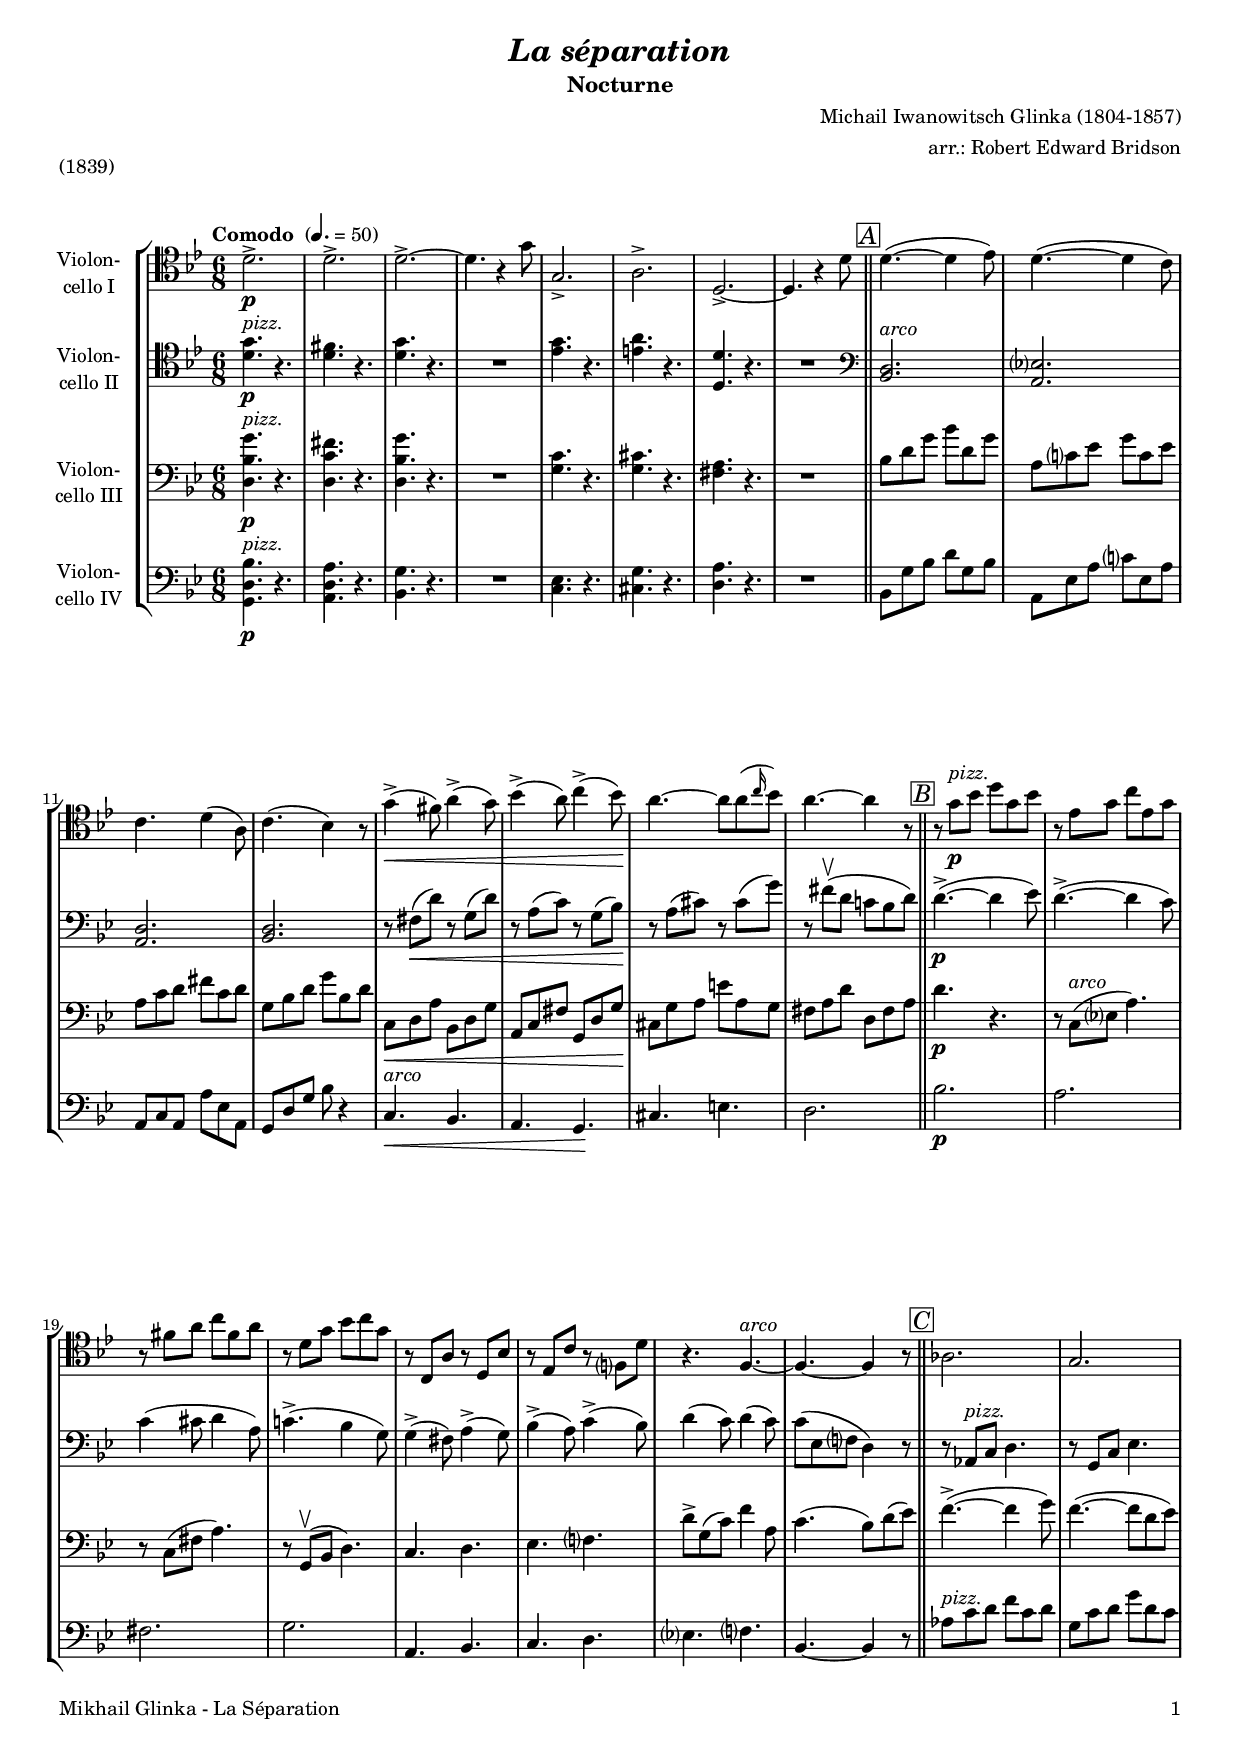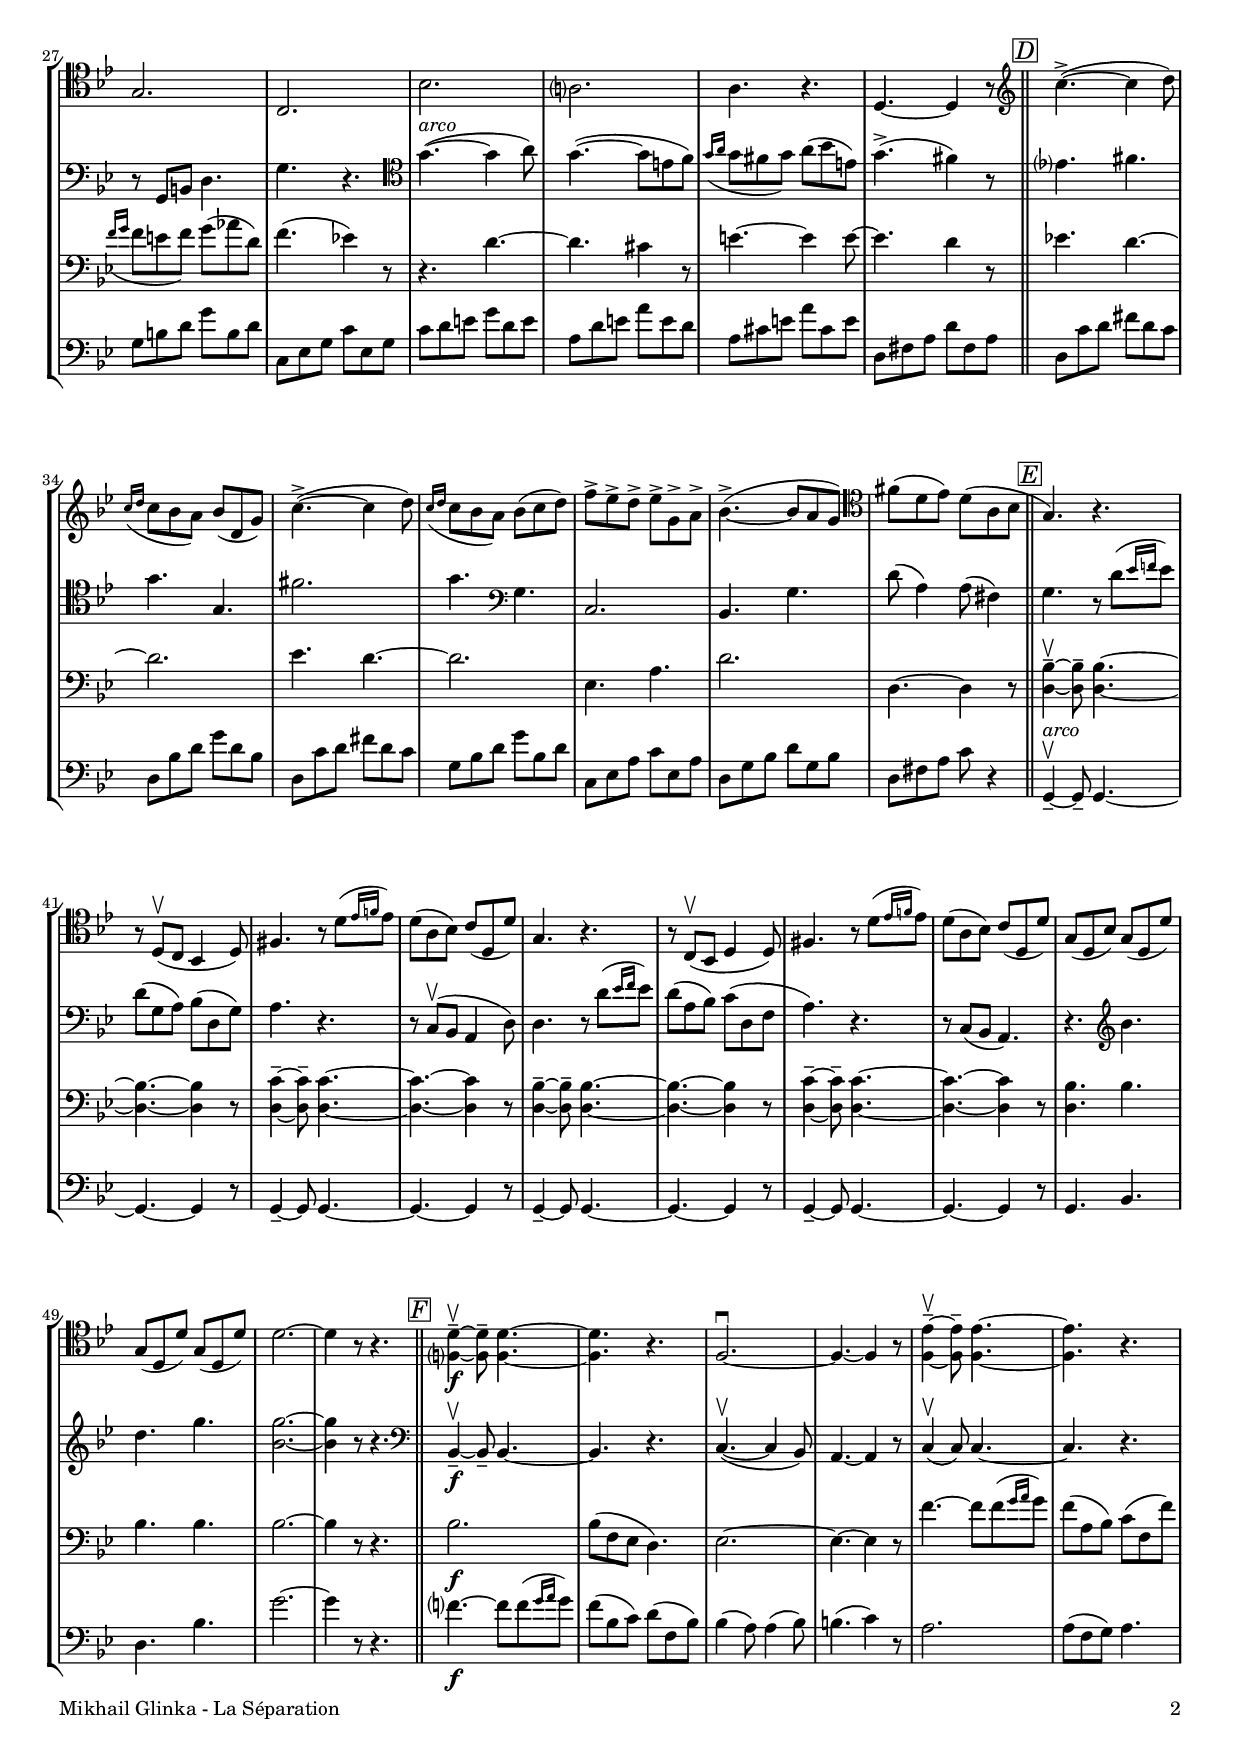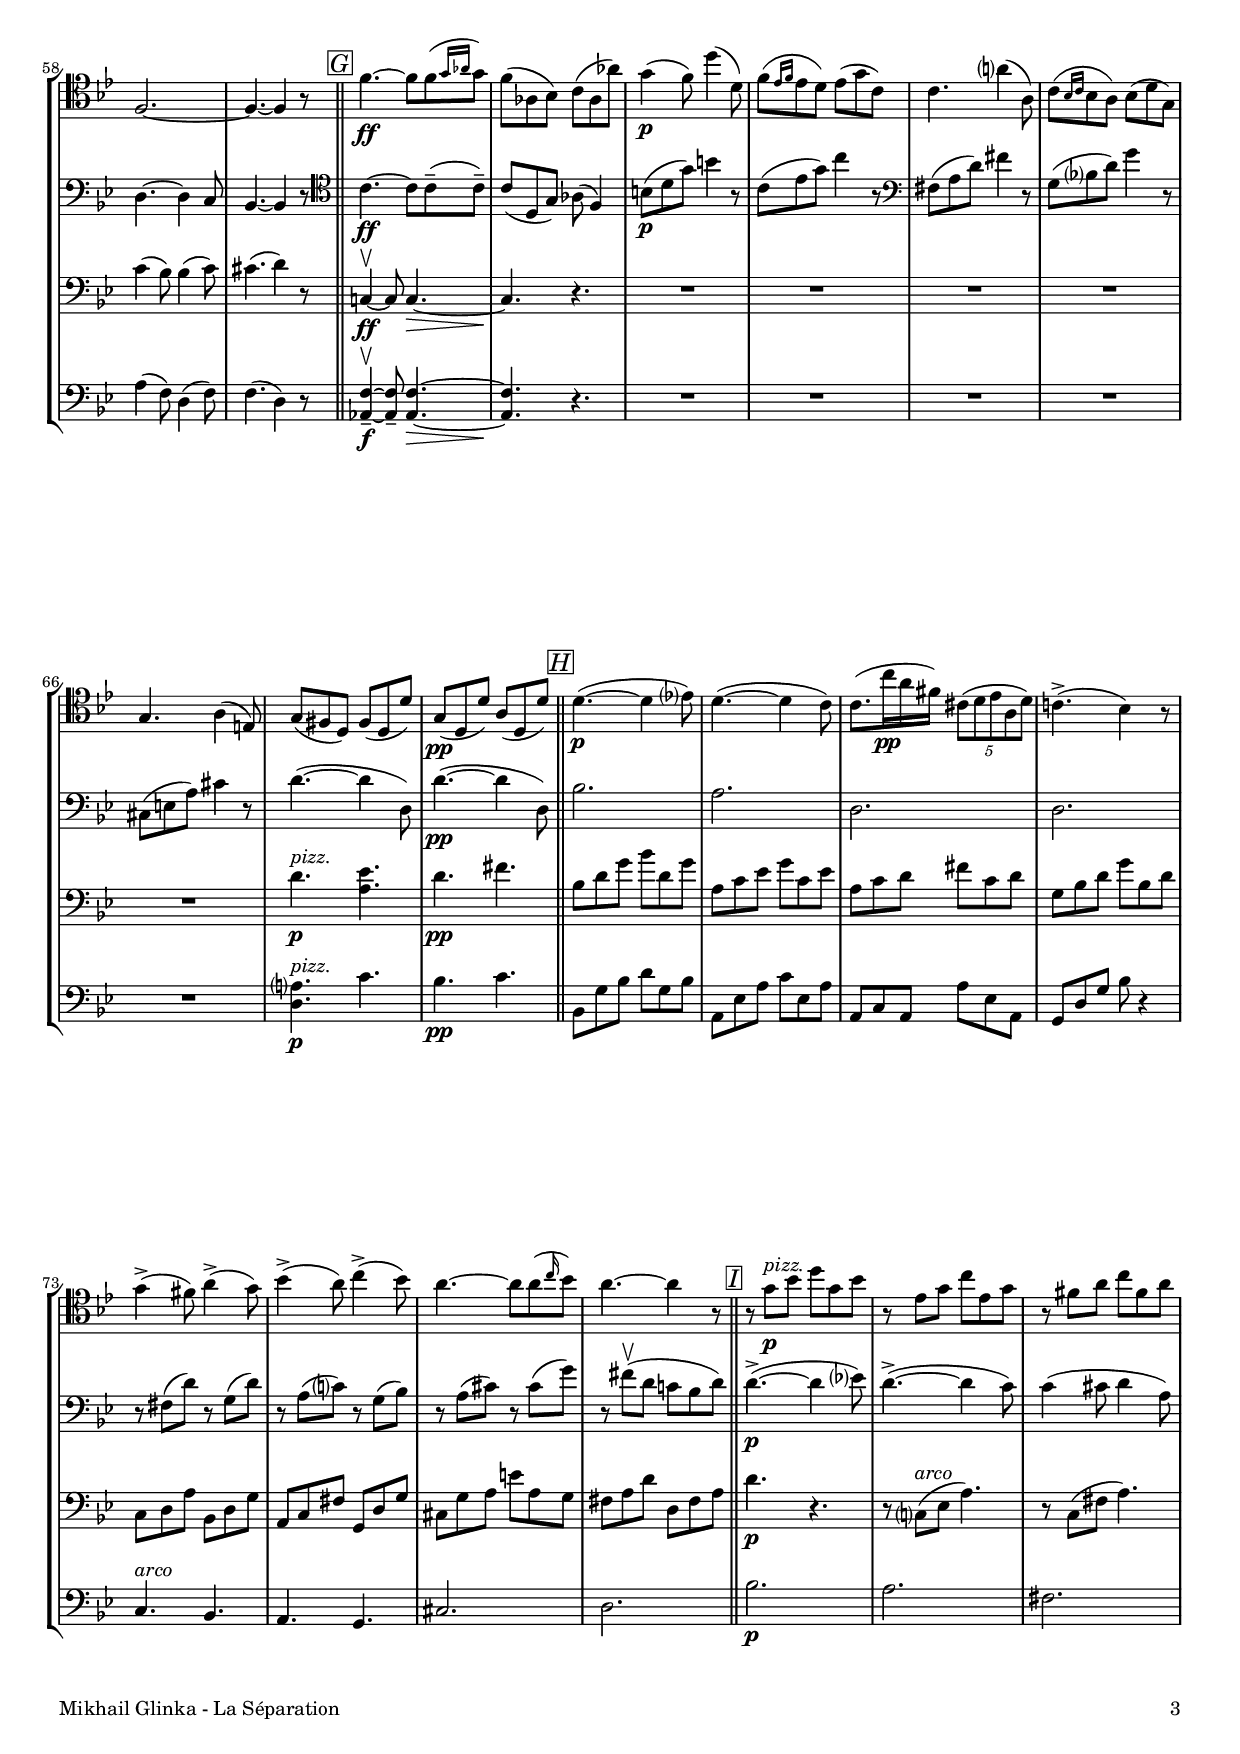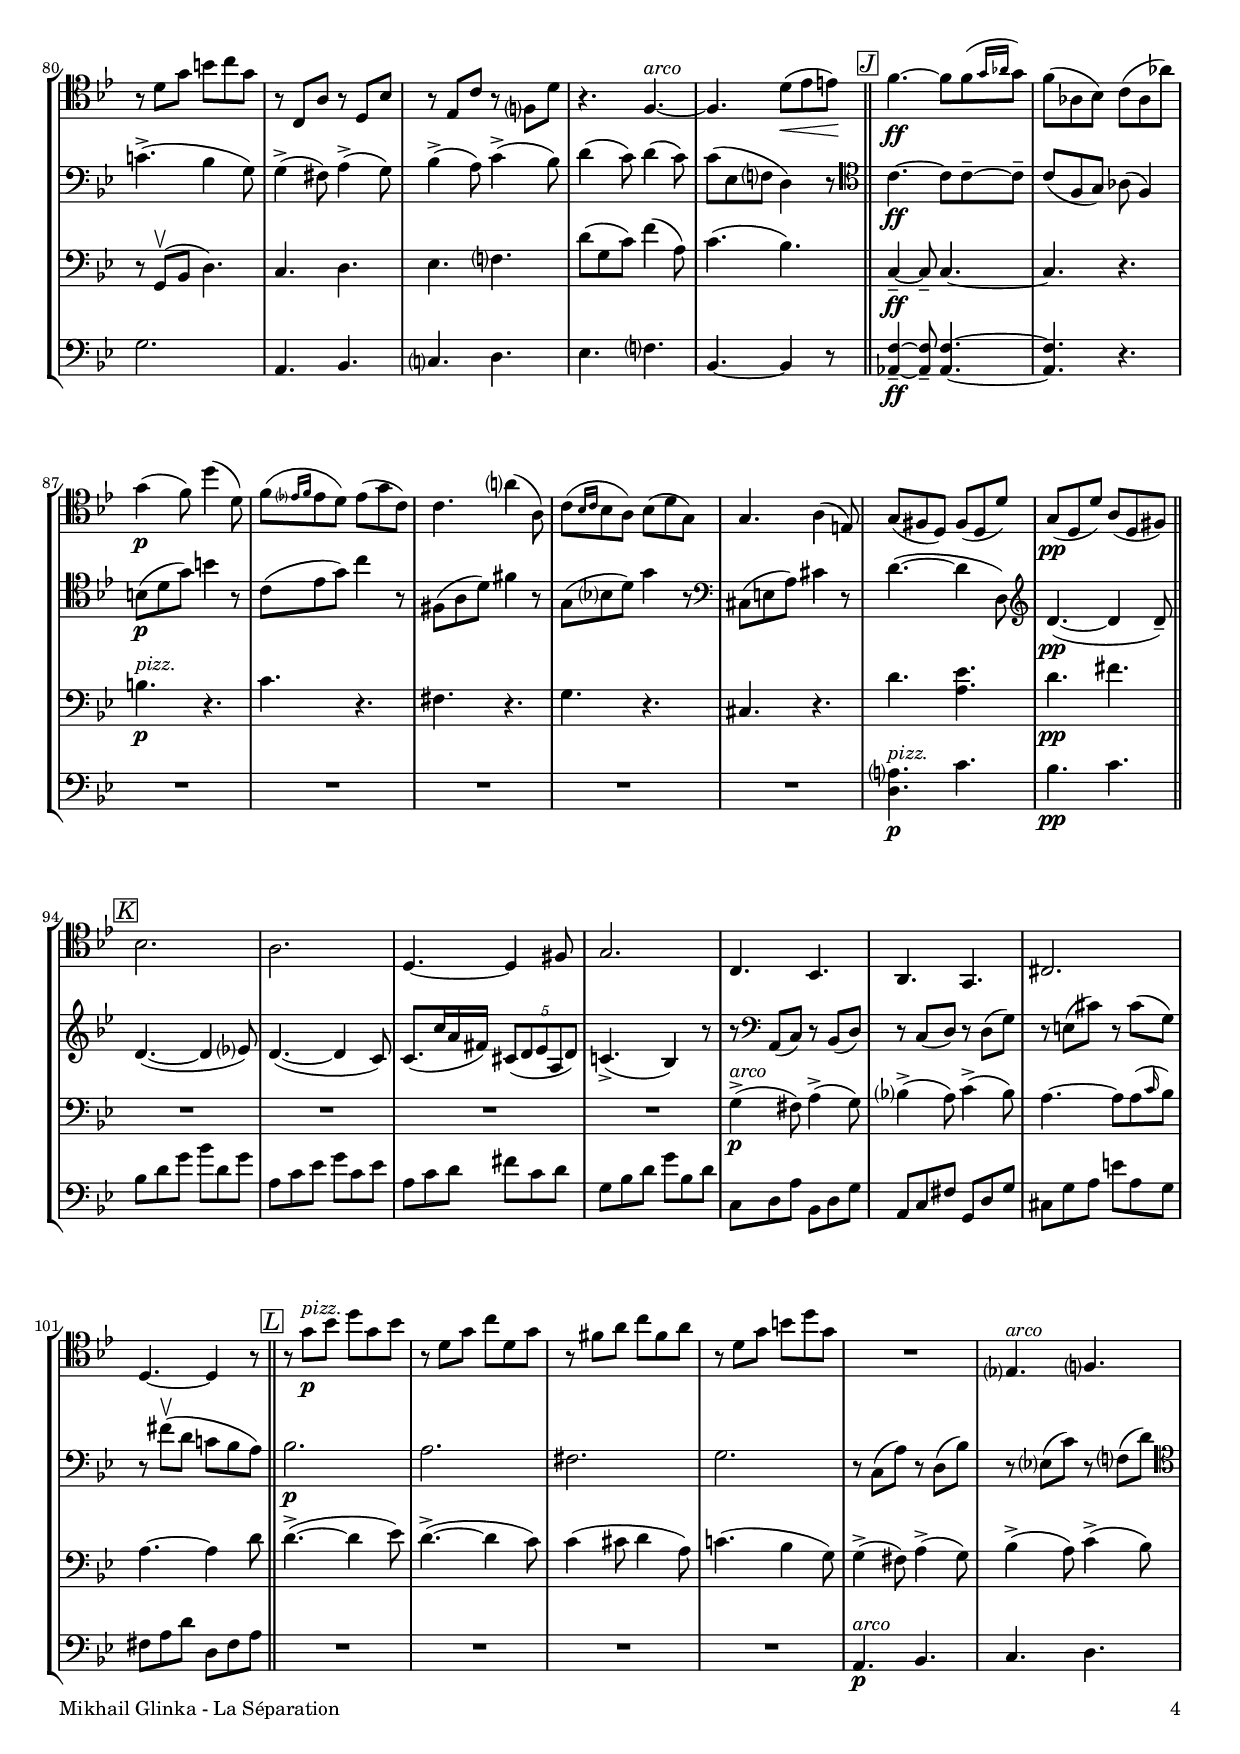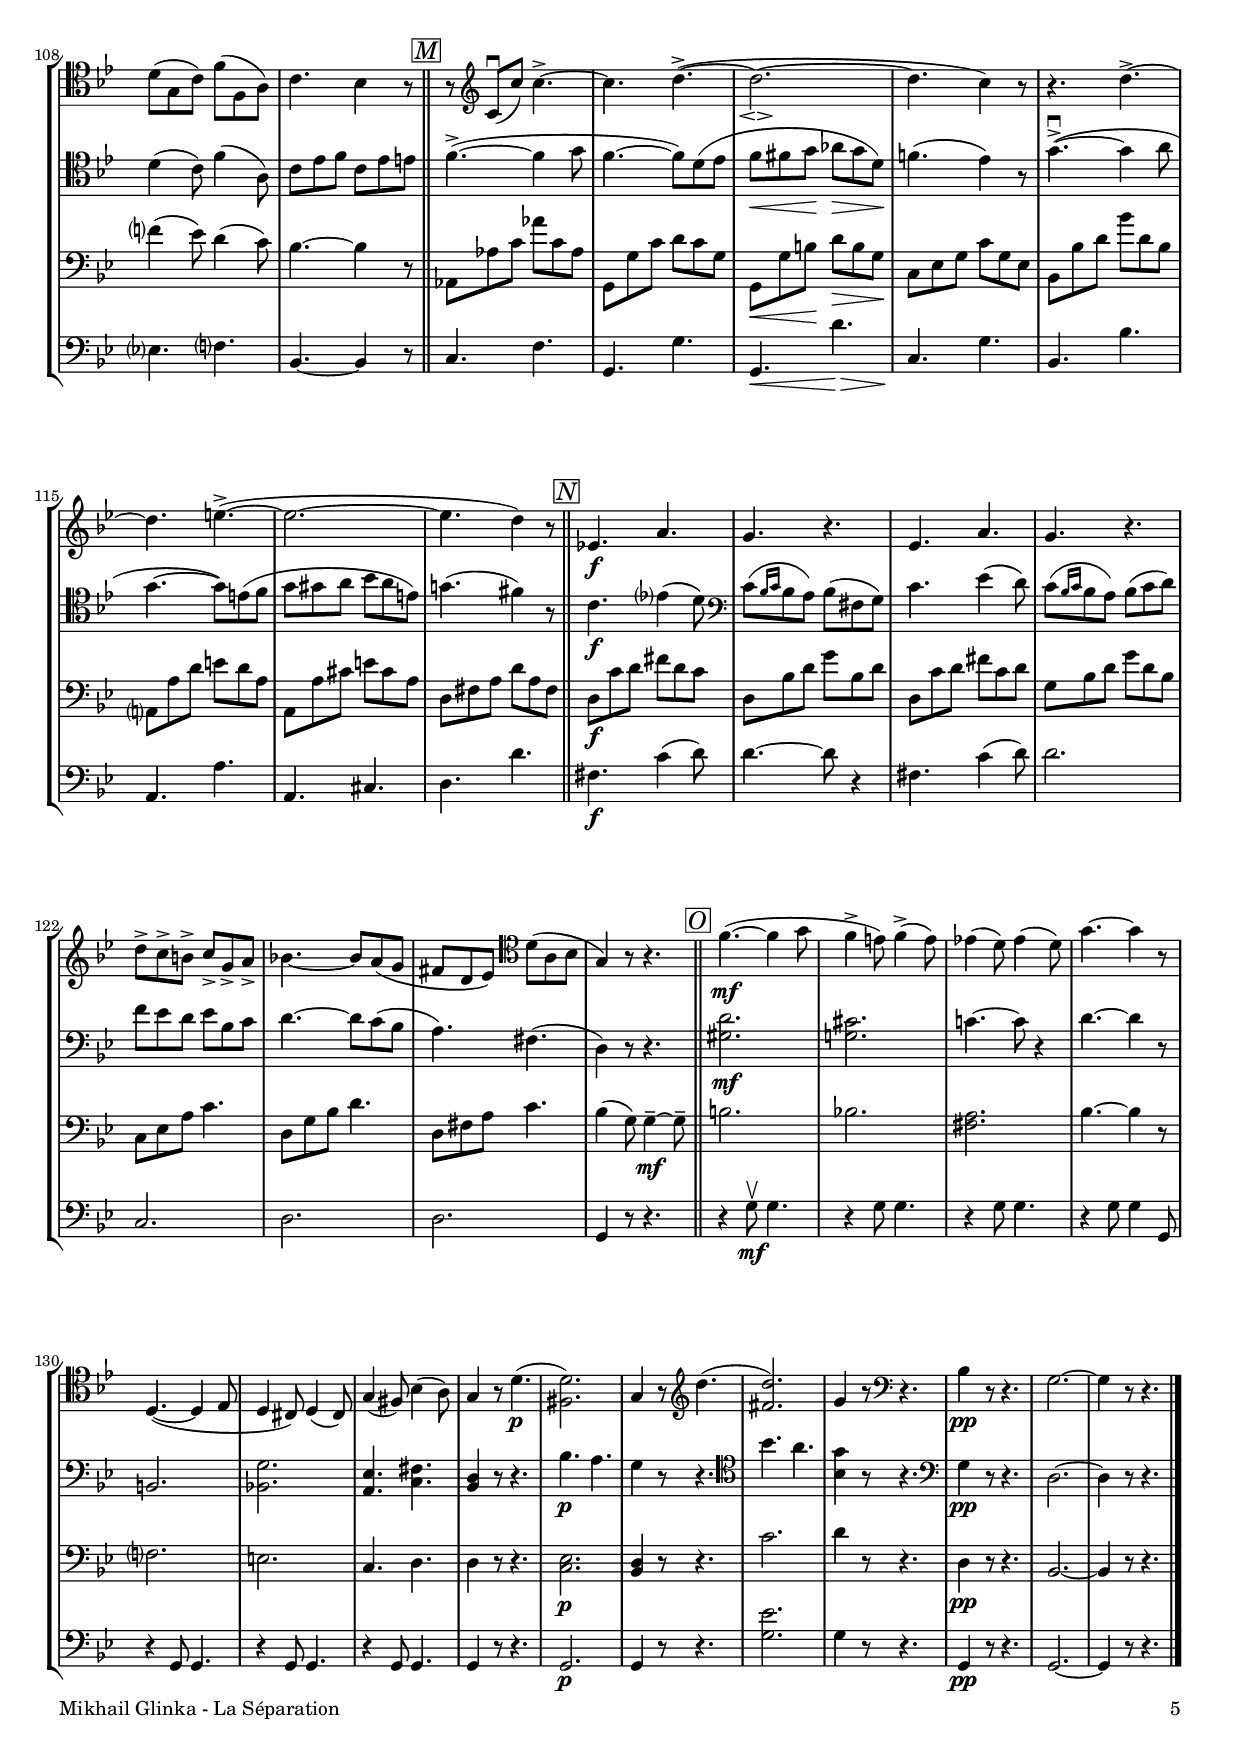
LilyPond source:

\version "2.18.2"
\include "deutsch.ly"
  
#(set-global-staff-size 17)

\header {
  title     = \markup \bold \italic "La séparation"
  subtitle  = "Nocturne"
  composer  = "Michail Iwanowitsch Glinka (1804-1857)"
  arranger  = "arr.: Robert Edward Bridson"
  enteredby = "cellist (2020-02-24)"
  piece     = "(1839)"
}

voiceconsts = {
  \key c \minor
  \time 6/8
  \clef "bass"
%  \numericTimeSignature
  \compressFullBarRests
  % Set default beaming for all staves
%  \set Timing.beamExceptions = #'()
%  \set Timing.baseMoment     = #(ly:make-moment 1 4)
%  \set Timing.beatStructure  = #'(1 1 1 1)
  \tempo "Comodo " 4.=50
}

arco = \markup \italic "arco"
pizz = \markup \italic "pizz."

micl = "clarinet"
mifl = "flute"
miob = "oboe"
mifh = "french horn"
misx = "tenor sax"
mist = "string ensemble 1"
miba = "cello"
%miba = "bassoon"
%miba = "pizzicato strings"
%miba = "harpsichord"

boxa = { \bar "||" \mark \markup \box \italic "A" }
boxb = { \bar "||" \mark \markup \box \italic "B" }
boxc = { \bar "||" \mark \markup \box \italic "C" }
boxd = { \bar "||" \mark \markup \box \italic "D" }
boxe = { \bar "||" \mark \markup \box \italic "E" }
boxf = { \bar "||" \mark \markup \box \italic "F" }
boxg = { \bar "||" \mark \markup \box \italic "G" }
boxh = { \bar "||" \mark \markup \box \italic "H" }
boxi = { \bar "||" \mark \markup \box \italic "I" }
boxj = { \bar "||" \mark \markup \box \italic "J" }
boxk = { \bar "||" \mark \markup \box \italic "K" }
boxl = { \bar "||" \mark \markup \box \italic "L" }
boxm = { \bar "||" \mark \markup \box \italic "M" }
boxn = { \bar "||" \mark \markup \box \italic "N" }
boxo = { \bar "||" \mark \markup \box \italic "O" }

va = \relative c' {
  \voiceconsts
  \clef "tenor"
  
  g2.->\p
  g->
  g~->
  g4. r4 c8
  c,2.->
  d->
  g,~->
  g4. r4 g'8 \boxa
  g4.(~ g4 as8)
  g4.(~ g4 f8)

  f4. g4( d8)
  f4.( es4) r8
  c'4(->\< h8) d4(-> c8)
  es4(-> d8) f4(-> es8)\!
  d4.~ d8[ d( \grace f16 es8)]
  d4.~ d4 r8 \boxb
  r8 c^\pizz\p es g c, es

  r as, c f as, c
  r h d f h, d
  r g, c es f c
  r f,, d' r g, es'
  r as, f' r b,? g'
  r4. b,~^\arco
  b~ b4 r8 \boxc

  des2.
  c
  c
  f,
  es'
  d?
  d4. r
  g,~ g4 r8 \boxd \clef "treble"
  f''4.(~-> f4 g8)
  \grace { f16([ g] } f8 es d) es( g, c)

  f4.(~-> f4 g8)
  \grace { f16([ g] } f8 es d) es( f g)
  b-> as-> g-> as-> c,-> d->
  es4.(~-> es8 d c) \clef "tenor"
  h( g as) g( d es \boxe
  c4.) r
  r8 g(\upbow f es4 g8)

  h4. r8 g'[( \grace { as16[ b!] } as8)]
  g( d es) f( g, g')
  c,4. r
  r8 f,(\upbow es g4 g8)
  h4. r8 g'[( \grace { as16[ b!] } as8)]
  g( d es) f( g, g')

  c,( g es') c( g g')
  c,( g g') c,( g g')
  g2.~
  g4 r8 r4. \boxf
  <b,? g'>4--~\upbow\f <b g'>8-- <b g'>4.~
  <b g'> r
  b2.~\downbow
  b4.~ b4 r8

  <b as'>4--~\upbow <b as'>8-- <b as'>4.~
  <b as'> r
  b2.~
  b4.~ b4 r8 \boxg
  b'4.~\ff b8[ b( \grace { c16[ des] } c8)]
  b( des, es) f( des des')
  c4(\p b8) g'4( g,8)

  b[( \grace { as16[ b] } as8 g)] as( c f,)
  f4. d'?4( d,8)
  f([ \grace { es16[ f] } es8 d)] es( g c,)
  c4. d4( a8)
  c( h g) h( g g')
  c,(\pp g g') d( g, g') \boxh

  g4.(~\p g4 as?8)
  g4.(~ g4 f8)
  f8.( f'16\pp d h) \tuplet 5/3 4. { fis8( g as d, g) }
  f!4.(-> es4) r8
  c'4(-> h8) d4(-> c8)
  es4(-> d8) f4(-> es8)
  d4.~ d8[ d( \grace f16 es8)]

  d4.~ d4 r8 \boxi
  r c^\pizz\p es g c, es
  r as, c f as, c
  r h d f h, d
  r g, c e f c
  r f,, d' r g, es'

  r as, f' r b,? g'
  r4. b,~^\arco
  b g'8(\< as a)\! \boxj
  b4.~\ff b8[ b( \grace { c16[ des] } c8)]
  b( des, es) f( des des')
  c4(\p b8) g'4( g,8)

  b[( \grace { as?16[ b] } as8 g)] as( c f,)
  f4. d'?4( d,8)
  f[( \grace { es16[ f] } es8 d)] es( g c,)
  c4. d4( a8)
  c( h g) h( g g')
  c,(\pp g g') d( g, h) \boxk

  es2.
  d
  g,4.~ g4 h8
  c2.
  f,4. es
  d c
  fis2.
  g4.~ g4 r8 \boxl
  r c'^\pizz\p es g c, es
  r g, c f g, c

  r h d f h, d
  r g, c e g c,
  R2.
  as,?4.^\arco b?
  g'8( c, f) b( b, d)
  f4. es4 r8 \boxm

  r \clef "treble" f(^\downbow f') f4.~->
  f g(~->
  g2.~_\espressivo
  g4. f4) r8
  r4. g~->
  g a(~->
  a2.~
  a4. g4) r8 \boxn

  as,!4.\f d
  c r
  as d
  c r
  g'8-> f-> e-> f-> c-> d->
  es!4.~ es8 d( c
  h g as) \clef "tenor" g( d es
  c4) r8 r4. \boxo

  b'4.(~\mf b4 c8
  b4-> a8) b4(-> a8)
  as!4( g8) as4( g8)
  c4.~ c4 r8
  g,4.(~ g4 as8
  g4 fis8) g4( fis8)
  c'4( h8) es4( d8)

  c4 r8 g'4.(\p
  <h, g'>2.)
  c4 r8 \clef "treble" g''4.(
  <h, g'>2.)
  c4 r8 \clef "bass" r4.
  es,4\pp r8 r4.
  c2.~
  c4 r8 r4. \bar "|."
}

vb = \relative c' {
  \voiceconsts
  \clef "tenor"
  
  <g c>4.^\pizz\p r
  <g h> r
  <g c> r
  R2.
  <as c>4. r
  <a d> r
  <g, g'> r
  R2. \boxa

  \clef "bass" <es g>^\arco
  <d as'?>
  <d g>
  <es g>
  r8 h'(\< g') r c,( g')
  r d( f) r c( es)\!
  r d( fis) r fis( c')
  r h(\upbow g f! es g) \boxb

  g4.(~->\p g4 as8)
  g4.(~-> g4 f8)
  f4( fis8 g4 d8)
  f!4.(-> es4 c8)
  c4(-> h8) d4(-> c8)
  es4(-> d8) f4(-> es8)
  g4( f8) g4( f8)

  f( as, b? g4) r8 \boxc
  r des^\pizz f g4.
  r8 c, f as4.
  r8 c, e g4.
  c r \clef "tenor"
  c'(~^\arco c4 d8)
  c4.(~ c8 a b)

  \grace { c16([ d] } c8 h c) d( es a,)
  c4.(-> h4) r8 \boxd
  as?4. h
  c c,
  h'2.
  c4. \clef "bass" c,
  f,2.
  es4. c'
  g'8( d4) d8( h4) \boxe
  c4. r8 g'[( \grace { as16[ b!] } as8)]
  g( c, d) es( g, c)
  d4. r
  r8 f,(\upbow es d4 g8)
  g4. r8 g'[( \grace { as16[ b] } as8)]
  g( d es) f( g, b
  d4.) r

  r8 f,( es d4.)
  r \clef "treble" es''
  g c
  <es, c'>2.~
  <es c'>4 r8 r4. \boxf
  \clef "bass" es,,4~--\upbow\f es8-- es4.~
  es r
  f(~\upbow f4 es8)
  d4.~ d4 r8

  f4(\upbow f8) f4.~
  f r
  g4.~ g4 f8
  es4.~ es4 r8 \boxg
  \clef "tenor" f'4.~\ff f8 f(-- f)--
  f( g, c) des( b4)
  e8(\p g c) e4 r8

  f,( as c) f4 r8 \clef "bass"
  h,,( d g) h4 r8
  c,( es? g) c4 r8
  fis,,( a d) fis4 r8
  g4.(~ g4 g,8)
  g'4.(~\pp g4 g,8) \boxh
  es'2.
  d

  g,
  g
  r8 h( g') r c,( g')
  r d( f?) r c( es)
  r d( fis) r fis( c')
  r h(\upbow g f! es g) \boxi
  g4.(~->\p g4 as?8)

  g4.(~-> g4 f8)
  f4( fis8 g4 d8)
  f!4.(-> es4 c8)
  c4(-> h8) d4(-> c8)
  es4(-> d8) f4(-> es8)
  g4( f8) g4( f8)
  f( as, b? g4) r8 \boxj

  \clef "tenor" f'4.~\ff f8 f~-- f--
  f( b, c) des( b4)
  e8(\p g c) e4 r8
  f,( as c) f4 r8
  h,,( d g) h4 r8
  c,( es? g) c4 r8 \clef "bass"

  fis,,( a d) fis4 r8
  g4.(~ g4 g,8) \clef "treble"
  g'4.(~\pp g4 g8)-- \boxk
  g4.(~ g4 as?8)
  g4.(~ g4 f8)
  f8.( f'16 d h) \tuplet 5/3 4. { fis8( g as d, g) }
  f!4.(-> es4) r8

  r \clef "bass" d,( f) r es( g)
  r f( g) r g( c)
  r a( fis') r fis( c)
  r h'(\upbow g f! es d) \boxl
  es2.\p
  d

  h
  c
  r8 f,( d') r g,( es')
  r as,?( f') r b,?( g') \clef "tenor"
  g4( f8) b4( d,8)
  f as b f as a \boxm

  b4.(~-> b4 c8
  b4.~ b8) g( as
  b\< h c\! des\> c g)\!
  b!4.( as4) r8
  c4.(~->\downbow c4 d8
  c4.~ c8) a( b
  c cis d es d a)

  c!4.( h4) r8 \boxn
  f4.\f as?4( g8) \clef "bass"
  f[( \grace { es16[ f] } es8 d)] es( h c)
  f4. as4( g8)
  f[( \grace { es16[ f] } es8 d)] es( f g)
  b as g as es f
  g4.~ g8 f( es

  d4.) h(
  g4) r8 r4. \boxo
  <cis g'>2.\mf
  <c! fis>
  f!4.~ f8 r4
  g4.~ g4 r8
  e,2.
  <es! c'>
  <d as'>4. <f h>

  <es g>4 r8 r4.
  es'\p d
  c4 r8 r4. \clef "tenor"
  es' d
  <es, c'>4 r8 r4. \clef "bass"
  c4\pp r8 r4.
  g2.~
  g4 r8 r4. \bar "|."
}

vc = \relative c {
  \voiceconsts

  <g es' c'>4.^\pizz\p r
  <g f' h> r
  <g es' c'> r
  R2.
  <c f>4. r
  <c fis> r
  <h d> r
  R2. \boxa

  es8 g c es g, c
  d, f? as c f, as
  d, f g h f g
  c, es g c es, g
  f,\< g d' es, g c
  d, f h c, g' c\!

  fis, c' d a' d, c
  h d g g, h d \boxb
  g4.\p r
  r8 f,(^\arco as? d4.)
  r8 f,( h d4.)
  r8 c,(\upbow es g4.)
  f g

  as b?
  g'8-> c,( f) b4 d,8
  f4.( es8) g( as) \boxc
  b4.(~-> b4 c8)
  b4.(~ b8 g as)
  \grace { b16([ c] } b8 a b) c( des g,)
  b4.( as!4) r8

  r4. g~
  g fis4 r8
  a4.~ a4 a8~
  a4. g4 r8 \boxd
  as!4. g~
  g2.
  as4. g~
  g2.
  as,4. d

  g2.
  g,4.~ g4 r8 \boxe
  <g es'>4~--\upbow <g es'>8-- <g es'>4.~
  <g es'>~ <g es'>4 r8
  <g f'>4~-- <g f'>8-- <g f'>4.~
  <g f'>~ <g f'>4 r8
  <g es'>4~-- <g es'>8-- <g es'>4.~
  <g es'>~ <g es'>4 r8
  
  <g f'>4~-- <g f'>8-- <g f'>4.~
  <g f'>~ <g f'>4 r8
  <g es'>4. es'
  es es
  es2.~
  es4 r8 r4. \boxf
  es2.\f
  es8( b as g4.)
  as2.~

  as4.~ as4 r8
  b'4.~ b8[ b( \grace { c16[ d] } c8)]
  b( d, es) f( b, b')
  f4( es8) es4( f8)
  fis4.( g4) r8 \boxg
  f,!4~\upbow\ff f8 f4.~\>
  f\! r

  R2.*5
  g'4.^\pizz\p <d as'>
  g\pp h \boxh
  es,8 g c es g, c
  d, f as c f, as

  d, f g h f g
  c, es g c es, g
  f, g d' es, g c
  d, f h c, g' c
  fis, c' d a' d, c

  h d g g, h d \boxi
  g4.\p r
  r8 f,?(^\arco as d4.)
  r8 f,( h d4.)
  r8 c,(\upbow es g4.)
  f g
  as b?

  g'8( c, f) b4( d,8)
  f4.( es) \boxj
  f,4~--\ff f8-- f4.~
  f r
  e'^\pizz\p r
  f r
  h, r
  c r

  fis, r
  g' <d as'>
  g\pp h \boxk
  R2.*4
  c,4(->^\arco\p h8) d4(-> c8)
  es?4(-> d8) f4(-> es8)

  d4.~ d8[ d( \grace f16 es8)]
  d4.~ d4 g8 \boxl
  g4.(~-> g4 as8)
  g4.(~-> g4 f8)
  f4( fis8 g4 d8)
  f!4.( es4 c8)
  c4(-> h8) d4(-> c8)

  es4(-> d8) f4(-> es8)
  b'?4( as8) g4( f8)
  es4.~ es4 r8 \boxm
  des, des' f des' f, des
  c, c' f g f c
  c,\< c' e\! g\> e c\!

  f, as c f c as
  es es' g es' g, es
  d,? d' g a g d
  d, d' fis a fis d
  g, h d g d h \boxn
 
  g\f f' g h g f
  g, es' g c es, g
  g, f' g h f g
  c, es g c g es
  f, as d f4.
  g,8 c es g4.

  g,8 h d f4.
  es4( c8) c4~--\mf c8-- \boxo
  e2.
  es!
  <h d>
  es4.~ es4 r8
  b?2.
  a
  f4. g

  g4 r8 r4.
  <f as>2.\p
  <es g>4 r8 r4.
  f'2.
  g4 r8 r4.
  g,4\pp r8 r4.
  es2.~
  es4 r8 r4. \bar "|."
}

vd = \relative c, {
  \voiceconsts

  <c g' es'>4.^\pizz\p r
  <d g d'> r
  <es c'> r
  R2.
  <f as>4. r
  <fis c'> r
  <g d'> r
  R2. \boxa

  es8 c' es g c, es
  d, as' d f? as, d
  d, f d d' as d,
  c g' c es r4
  f,4.^\arco\< es
  d c\!
  fis a

  g2. \boxb
  es'\p
  d
  h
  c
  d,4. es
  f g
  as? b?
  es,~ es4 r8 \boxc
  des'^\pizz f g b f g
  c, f g c g f
  c e g c e, g
  f, as c f as, c
  f g a c g a
  d, g a d a g

  d fis a d fis, a
  g, h d g h, d \boxd
  g, f' g h g f
  g, es' g c g es
  g, f' g h g f

  c es g c es, g
  f, as d f as, d
  g, c es g c, es
  g, h d f r4 \boxe
  c,4~--^\arco\upbow c8-- c4.~
  c~ c4 r8

  c4~-- c8 c4.~
  c~ c4 r8
  c4~-- c8 c4.~
  c~ c4 r8
  c4~-- c8 c4.~
  c~ c4 r8
  c4. es
  g es'
  c'2.~

  c4 r8 r4. \boxf
  b?4.~\f b8[ b( \grace { c16[ d] } c8)]
  b( es, f) g( b, es)
  es4( d8) d4( es8)
  e4.( f4) r8
  d2.

  d8( b c) d4.
  d4( b8) g4( b8)
  b4.( g4) r8 \boxg
  <des b'>4~--\upbow\f <des b'>8-- <des b'>4.~\>
  <des b'>\! r
  R2.*5
  <g d'?>4.^\pizz\p f'
  es\pp f \boxh
  es,8 c' es g c, es
  d, as' d f as, d
  d, f d d' as d,

  c g' c es r4
  f,4.^\arco es
  d c
  fis2.
  g \boxi
  es'\p
  d
  h
  c
  d,4. es

  f? g
  as b?
  es,~ es4 r8 \boxj
  <des b'>4~--\ff <des b'>8-- <des b'>4.~
  <des b'> r
  R2.*5

  <g d'?>4.^\pizz\p f'
  es\pp f \boxk
  es8 g c es g, c
  d, f as c f, as
  d, f g h f g
  c, es g c es, g

  f, g d' es, g c
  d, f h c, g' c
  fis, c' d a' d, c
  h d g g, h d \boxl
  R2.*4

  d,4.^\arco\p es
  f g
  as? b?
  es,~ es4 r8 \boxm
  f4. b
  c, c'
  c,\< g''\!\>

  f,\! c'
  es, es'
  d, d'
  d, fis
  g g' \boxn
  h,\f f'4( g8)
  g4.~ g8 r4
  h,4. f'4( g8)

  g2.
  f,
  g
  g
  c,4 r8 r4. \boxo
  r4 c'8\upbow\mf c4.
  r4 c8 c4.
  r4 c8 c4.
  r4 c8 c4 c,8
  r4 c8 c4.

  r4 c8 c4.
  r4 c8 c4.
  c4 r8 r4.
  c2.\p
  c4 r8 r4.
  <c' as'>2.
  c4 r8 r4.
  c,4\pp r8 r4.
  c2.~
  c4 r8 r4. \bar "|."
}


music = \new StaffGroup <<
      \new Staff {
	\set Staff.midiInstrument = \miba
	\set Staff.instrumentName = \markup \center-column { "Violon-" "cello I" }
	\transpose c g { \va }
      }

      \new Staff {
	\set Staff.midiInstrument = \miba
	\set Staff.instrumentName = \markup \center-column { "Violon-" "cello II" }
	\transpose c g { \vb }
      }

      \new Staff {
	\set Staff.midiInstrument = \miba
	\set Staff.instrumentName = \markup \center-column { "Violon-" "cello III" }
	\transpose c g { \vc }
      }

      \new Staff {
	\set Staff.midiInstrument = \miba
	\set Staff.instrumentName = \markup \center-column { "Violon-" "cello IV" }
	\transpose c g { \vd }
      }
>>

\book {
   \paper {
    print-page-number = ##t
    print-first-page-number = ##t
    ragged-last-bottom = ##f
    oddHeaderMarkup = \markup \null
    evenHeaderMarkup = \markup \null
    oddFooterMarkup = \markup {
      \fill-line {
        \on-the-fly #print-page-number-check-first
        "Mikhail Glinka - La Séparation" \fromproperty #'page:page-number-string
      }
    }
    evenFooterMarkup = \oddFooterMarkup
  } \score {
    \music
    \layout {}
  }

  \score {
    \unfoldRepeats \music

    \midi {
      \context {
        \Score
      }
    }
  }
}
